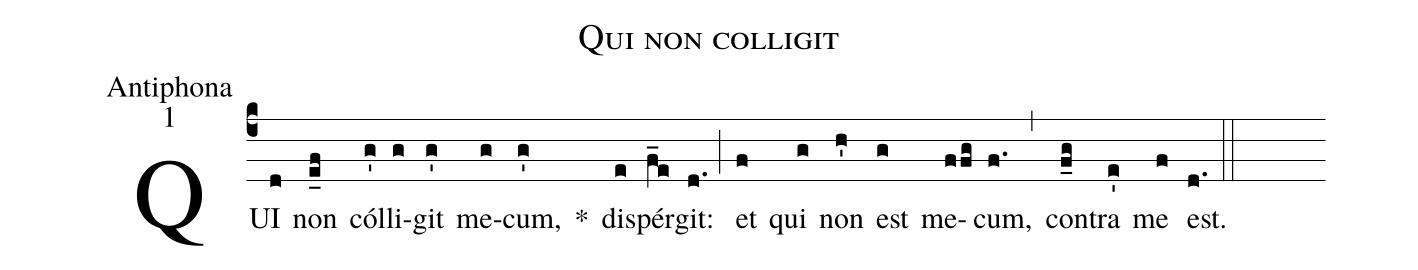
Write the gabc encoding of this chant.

name:Qui non colligit;
office-part:Antiphona;
mode:1;
%%
(c4) QUI(d) non(e_f) cól(g')li(g)git(g') me(g)cum,(g') *() di(e)spér(f_e)git:(d.) (;) et(f) qui(g) non(h') est(g) me(ffg)cum,(f.) (,) con(f_g)tra(e') me(f) est.(d.) (::)
